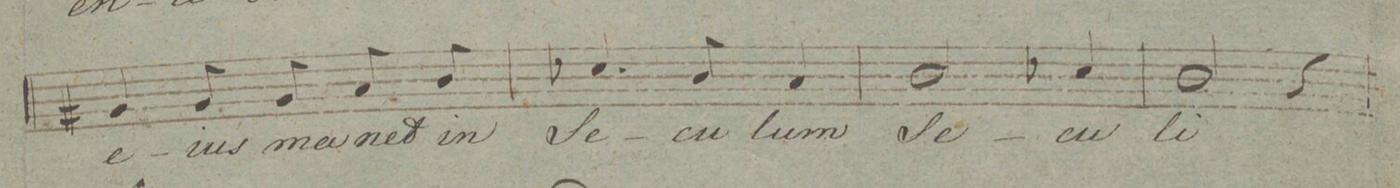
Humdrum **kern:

**kern	**text	**dynam
*I"Tenore.	*	*
*clefC4	*	*
*k[f#]	*	*
*M3/4	*	*
4F#/	e-	.
8F#/	-ius	.
8F#/	ma-	.
8G/	-net	.
8A/	in	.
=102	=102	=102
4.B-X/	Se-	.
8A/	-cu-	.
4G/	-lum	.
=103	=103	=103
2A/	Se-	.
4B-X/	-cu-	.
=104	=104	=104
2A/	-li	.
4r	.	.
=105	=105	=105
*-	*-	*-
